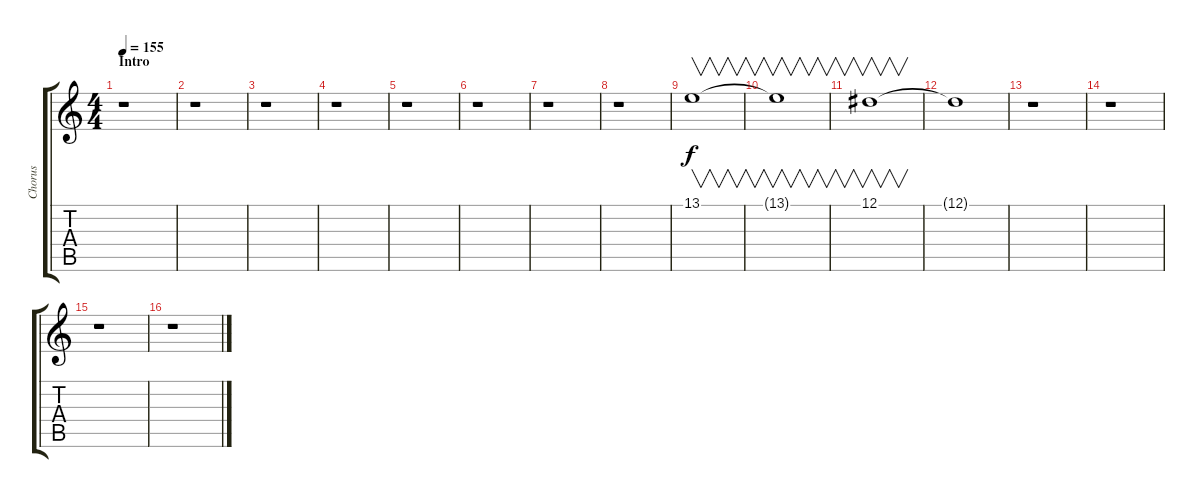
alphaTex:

\track ("Chorus" "Chorus") {instrument voiceoohs}
\staff {score tabs}
\tuning (Eb4 Bb3 Gb3 Db3 Ab2 Eb2) {hide}
\ts (4 4)
\section ("" "Intro")
\tempo 155
\clef g2
\ks c
r.1{dy f instrument voiceoohs} |
r.1 |
r.1 |
r.1 |
r.1 |
r.1 |
r.1 |
r.1 |
13.1.1{v} |
13.1{t}.1{v} |
12.1.1{v} |
12.1{t}.1 |
r.1 |
r.1 |
r.1 |
r.1
